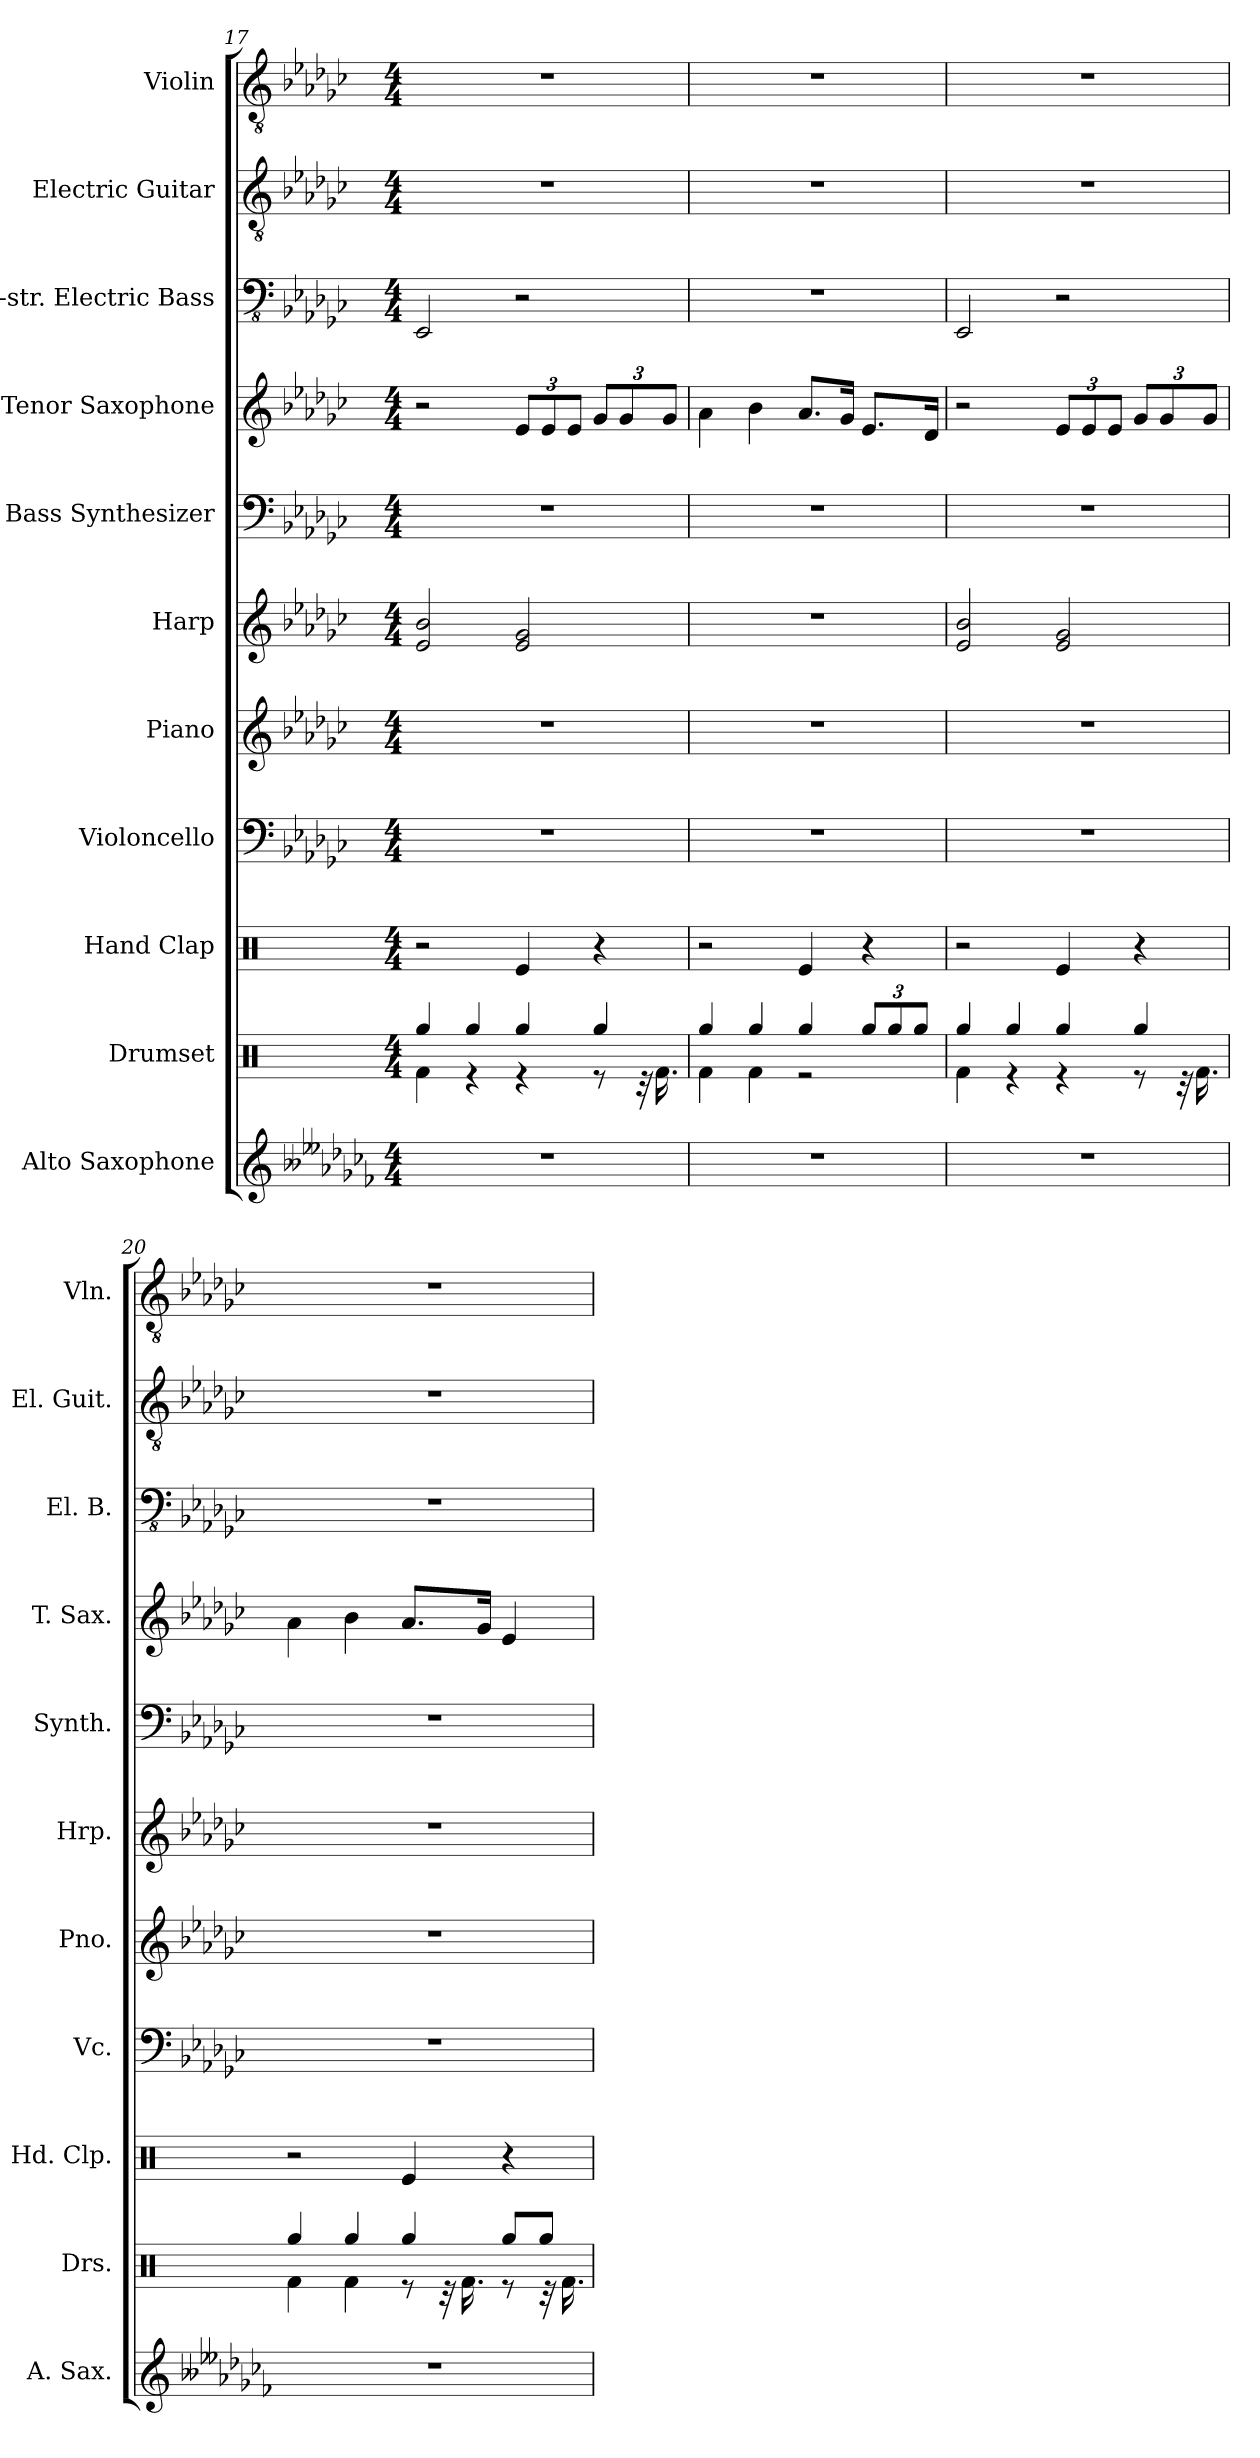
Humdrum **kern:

**kern	**kern	**kern	**kern	**kern	**kern	**kern	**kern	**kern	**kern	**kern
*part11	*part10	*part9	*part8	*part7	*part6	*part5	*part4	*part3	*part2	*part1
*staff11	*staff10	*staff9	*staff8	*staff7	*staff6	*staff5	*staff4	*staff3	*staff2	*staff1
*I"Alto Saxophone	*I"Drumset	*I"Hand Clap	*I"Violoncello	*I"Piano	*I"Harp	*I"Bass Synthesizer	*I"Tenor Saxophone	*I"5-str. Electric Bass	*I"Electric Guitar	*I"Violin
*I'A. Sax.	*I'Drs.	*I'Hd. Clp.	*I'Vc.	*I'Pno.	*I'Hrp.	*I'Synth.	*I'T. Sax.	*I'El. B.	*I'El. Guit.	*I'Vln.
*clefG2	*clefX	*clefX	*clefF4	*clefG2	*clefG2	*clefF4	*clefG2	*clefFv4	*clefGv2	*clefGv2
*ITrd5c9	*	*	*	*	*	*	*ITrd8c14	*	*	*
*k[b--e--a-d-g-c-f-]	*k[]	*k[]	*k[b-e-a-d-g-c-]	*k[b-e-a-d-g-c-]	*k[b-e-a-d-g-c-]	*k[b-e-a-d-g-c-]	*k[b-e-a-d-g-c-]	*k[b-e-a-d-g-c-]	*k[b-e-a-d-g-c-]	*k[b-e-a-d-g-c-]
*M4/4	*M4/4	*M4/4	*M4/4	*M4/4	*M4/4	*M4/4	*M4/4	*M4/4	*M4/4	*M4/4
=17	=17	=17	=17	=17	=17	=17	=17	=17	=17	=17
*	*^	*	*	*	*	*	*	*	*	*
1r	4Rgg/	4Rf\	2r	1r	1r	2e-/ 2b-/	1r	2r	2EEE-/	1r	1r
.	4Rgg/	4r	.	.	.	.	.	.	.	.	.
*	*	*	*	*	*	*	*	*Xbrackettup	*	*	*
.	4Rgg/	4r	4Re/	.	.	2e-/ 2g-/	.	12E-/L	2r	.	.
.	.	.	.	.	.	.	.	12E-/	.	.	.
.	.	.	.	.	.	.	.	12E-/J	.	.	.
.	4Rgg/	8r	4r	.	.	.	.	12G-/L	.	.	.
.	.	.	.	.	.	.	.	12G-/	.	.	.
.	.	32r	.	.	.	.	.	.	.	.	.
.	.	16.Rf\	.	.	.	.	.	.	.	.	.
.	.	.	.	.	.	.	.	12G-/J	.	.	.
=18	=18	=18	=18	=18	=18	=18	=18	=18	=18	=18	=18
1r	4Rgg/	4Rf\	2r	1r	1r	1r	1r	4A-\	1r	1r	1r
.	4Rgg/	4Rf\	.	.	.	.	.	4B-\	.	.	.
.	4Rgg/	2r	4Re/	.	.	.	.	8.A-/L	.	.	.
.	.	.	.	.	.	.	.	16G-/Jk	.	.	.
*	*Xbrackettup	*	*	*	*	*	*	*	*	*	*
.	12Rgg/L	.	4r	.	.	.	.	8.E-/L	.	.	.
.	12Rgg/	.	.	.	.	.	.	.	.	.	.
.	12Rgg/J	.	.	.	.	.	.	.	.	.	.
.	.	.	.	.	.	.	.	16D-/Jk	.	.	.
!!LO:PB:g=z
=19	=19	=19	=19	=19	=19	=19	=19	=19	=19	=19	=19
1r	4Rgg/	4Rf\	2r	1r	1r	2e-/ 2b-/	1r	2r	2EEE-/	1r	1r
.	4Rgg/	4r	.	.	.	.	.	.	.	.	.
.	4Rgg/	4r	4Re/	.	.	2e-/ 2g-/	.	12E-/L	2r	.	.
.	.	.	.	.	.	.	.	12E-/	.	.	.
.	.	.	.	.	.	.	.	12E-/J	.	.	.
.	4Rgg/	8r	4r	.	.	.	.	12G-/L	.	.	.
.	.	.	.	.	.	.	.	12G-/	.	.	.
.	.	32r	.	.	.	.	.	.	.	.	.
.	.	16.Rf\	.	.	.	.	.	.	.	.	.
.	.	.	.	.	.	.	.	12G-/J	.	.	.
=20	=20	=20	=20	=20	=20	=20	=20	=20	=20	=20	=20
1r	4Rgg/	4Rf\	2r	1r	1r	1r	1r	4A-\	1r	1r	1r
.	4Rgg/	4Rf\	.	.	.	.	.	4B-\	.	.	.
.	4Rgg/	8r	4Re/	.	.	.	.	8.A-/L	.	.	.
.	.	32r	.	.	.	.	.	.	.	.	.
.	.	16.Rf\	.	.	.	.	.	.	.	.	.
.	.	.	.	.	.	.	.	16G-/Jk	.	.	.
.	8Rgg/L	8r	4r	.	.	.	.	4E-/	.	.	.
.	8Rgg/J	32r	.	.	.	.	.	.	.	.	.
.	.	16.Rf\	.	.	.	.	.	.	.	.	.
*	*v	*v	*	*	*	*	*	*	*	*	*
=	=	=	=	=	=	=	=	=	=	=
*-	*-	*-	*-	*-	*-	*-	*-	*-	*-	*-
